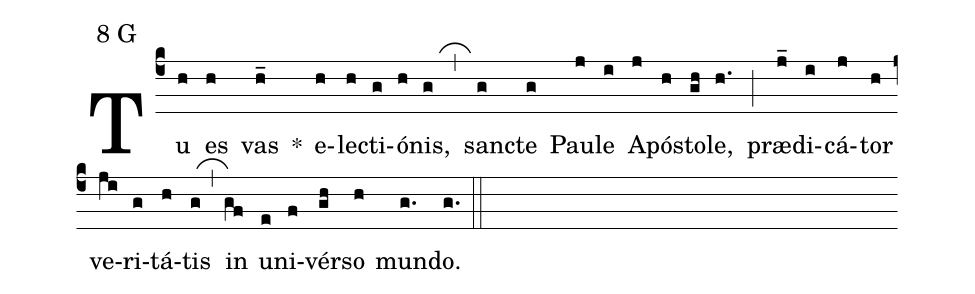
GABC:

mode:8 G;
%%
(c4) Tu(h) es(h) vas(h_) *() e(h)le(h)c{ti}(g)ó(h)nis,(g) (,_) sanc(g)te(g) Pau(j)le(i) A(j)pó(h)s{to}(gh)le,(h.) (;) præ(j_)di(i)cá(j)tor(h) ve(ji)ri(g)tá(h)tis(g) (,_) in(gf) u(e)ni(f)vér(gh)so(h) mun(g.)do.(g.) (::)
